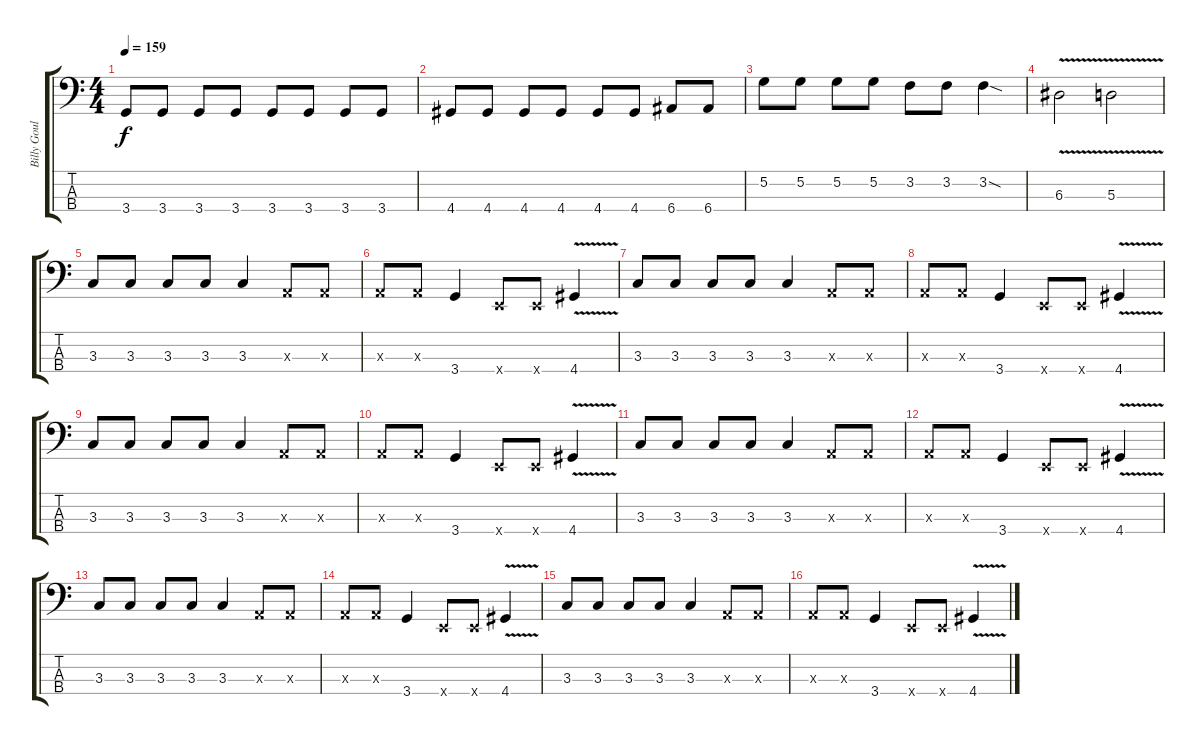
\track ("Billy Gould - Bass" "Billy Goul") {instrument electricbasspick}
\staff {score tabs}
\tuning (G2 D2 A1 E1) {hide}
\ts (4 4)
\tempo 159
\clef f4
\ks c
3.4.8{dy f} 3.4.8 3.4.8 3.4.8 3.4.8 3.4.8 3.4.8 3.4.8 |
4.4.8 4.4.8 4.4.8 4.4.8 4.4.8 4.4.8 6.4.8 6.4.8 |
5.2.8 5.2.8 5.2.8 5.2.8 3.2.8 3.2.8 3.2{sod}.4 |
6.3{v}.2 5.3{v}.2 |
3.3.8 3.3.8 3.3.8 3.3.8 3.3.4 0.3{x}.8 0.3{x}.8 |
0.3{x}.8 0.3{x}.8 3.4.4 0.4{x}.8 0.4{x}.8 4.4{v}.4 |
3.3.8 3.3.8 3.3.8 3.3.8 3.3.4 0.3{x}.8 0.3{x}.8 |
0.3{x}.8 0.3{x}.8 3.4.4 0.4{x}.8 0.4{x}.8 4.4{v}.4 |
3.3.8 3.3.8 3.3.8 3.3.8 3.3.4 0.3{x}.8 0.3{x}.8 |
0.3{x}.8 0.3{x}.8 3.4.4 0.4{x}.8 0.4{x}.8 4.4{v}.4 |
3.3.8 3.3.8 3.3.8 3.3.8 3.3.4 0.3{x}.8 0.3{x}.8 |
0.3{x}.8 0.3{x}.8 3.4.4 0.4{x}.8 0.4{x}.8 4.4{v}.4 |
3.3.8 3.3.8 3.3.8 3.3.8 3.3.4 0.3{x}.8 0.3{x}.8 |
0.3{x}.8 0.3{x}.8 3.4.4 0.4{x}.8 0.4{x}.8 4.4{v}.4 |
3.3.8 3.3.8 3.3.8 3.3.8 3.3.4 0.3{x}.8 0.3{x}.8 |
0.3{x}.8 0.3{x}.8 3.4.4 0.4{x}.8 0.4{x}.8 4.4{v}.4
